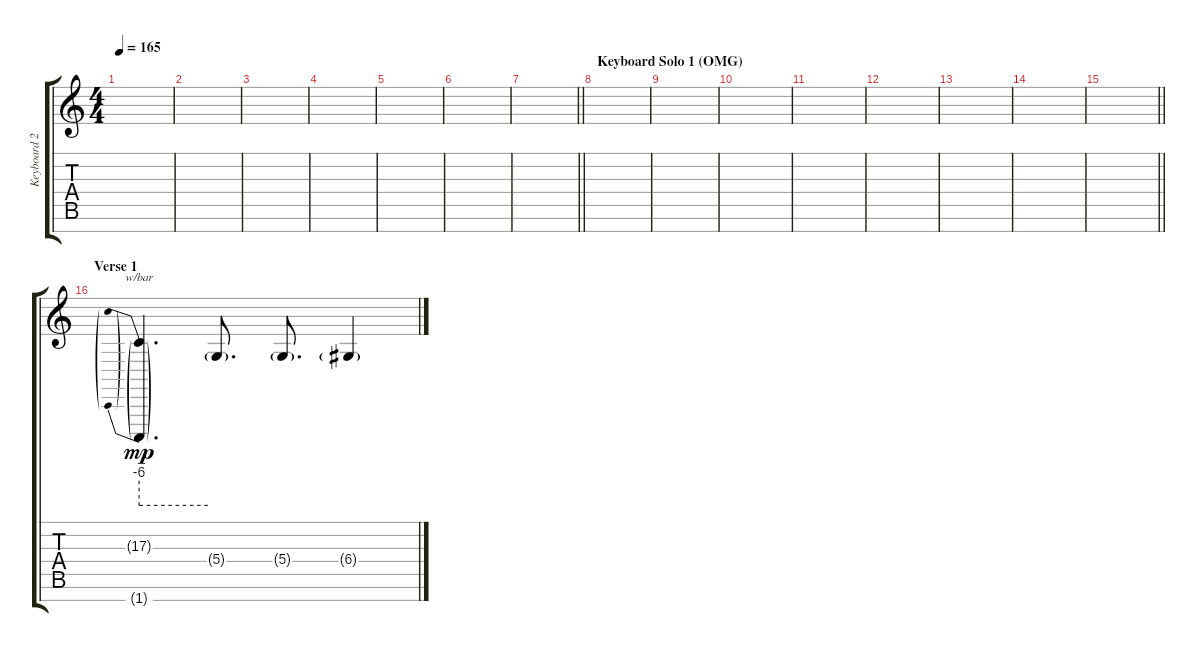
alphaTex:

\track ("Keyboard 2" "Keyboard 2") {instrument brightacousticpiano}
\staff {score tabs}
\tuning (E4 B3 G3 D3 A2 E2 B1) {hide}
\ts (4 4)
\tempo 165
\clef g2
\ks c
|
|
|
|
|
|
\barLineRight lightlight
|
\section ("" "Keyboard Solo 1 (OMG)")
|
|
|
|
|
|
|
\barLineRight lightlight
|
\section ("" "Verse 1")
(17.3{g} 1.7{g}).4{d tbe (predive default 0 -24 60 -24) dy mp instrument lead2sawtooth} 5.4{g}.8{d} 5.4{g}.8{d} 6.4{g}.4
